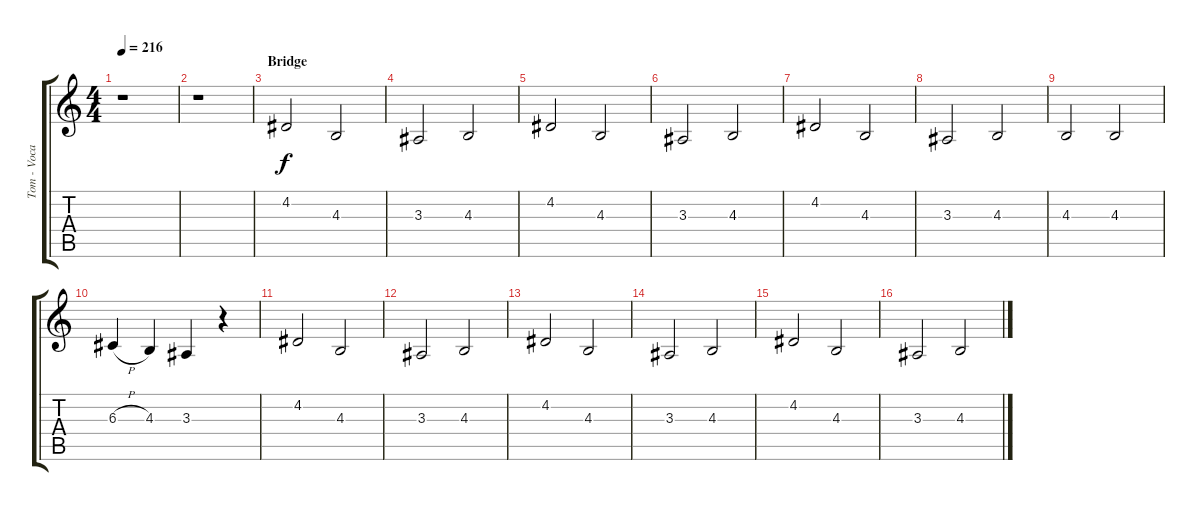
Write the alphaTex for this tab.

\track ("Tom - Vocals" "Tom - Voca") {instrument tenorsax}
\staff {score tabs}
\tuning (E4 B3 G3 D3 A2 E2) {hide}
\ts (4 4)
\tempo 216
\clef g2
\ks c
r.1{dy f} |
r.1 |
\section ("" "Bridge")
4.2.2 4.3.2 |
3.3.2 4.3.2 |
4.2.2 4.3.2 |
3.3.2 4.3.2 |
4.2.2 4.3.2 |
3.3.2 4.3.2 |
4.3.2 4.3.2 |
6.3{h}.4 4.3.4 3.3.4 r.4 |
4.2.2 4.3.2 |
3.3.2 4.3.2 |
4.2.2 4.3.2 |
3.3.2 4.3.2 |
4.2.2 4.3.2 |
3.3.2 4.3.2
